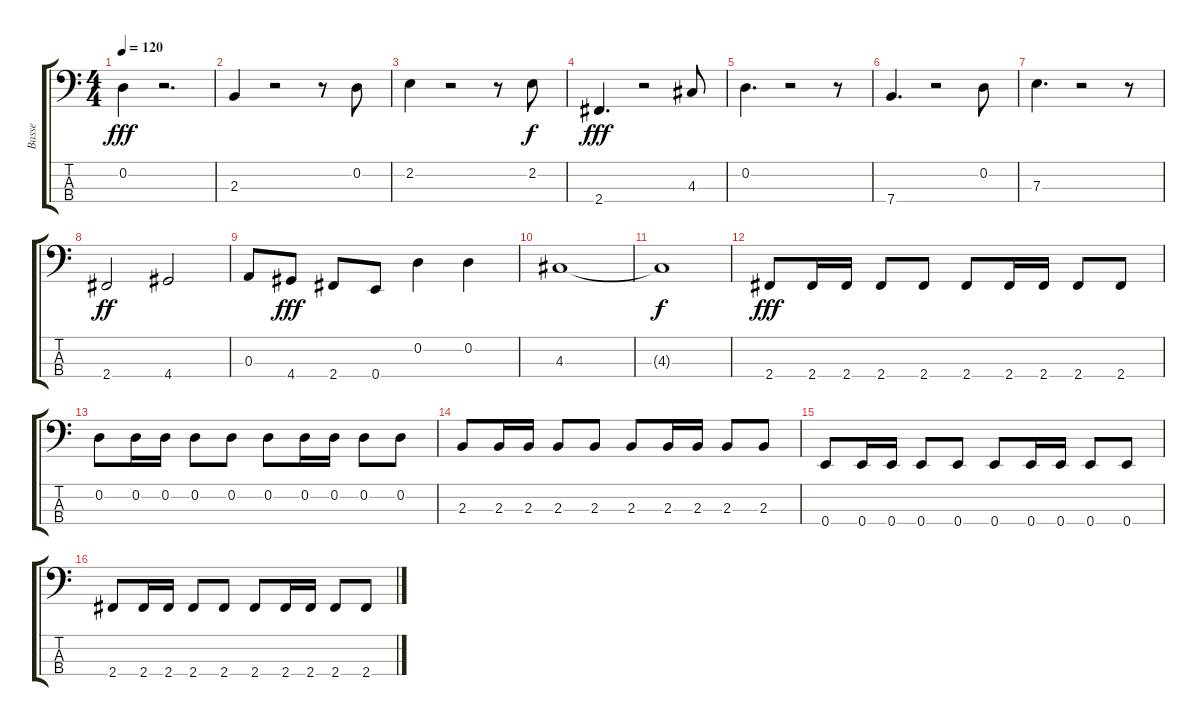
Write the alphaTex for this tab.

\track ("Basse" "Basse") {instrument electricbasspick}
\staff {score tabs}
\tuning (G2 D2 A1 E1) {hide}
\ts (4 4)
\tempo 120
\clef f4
\ks c
0.2.4{dy fff} r.2{d} |
2.3.4 r.2 r.8 0.2.8 |
2.2.4 r.2 r.8 2.2.8{dy f} |
2.4.4{d dy fff} r.2 4.3.8 |
0.2.4{d} r.2 r.8 |
7.4.4{d} r.2 0.2.8 |
7.3.4{d} r.2 r.8 |
2.4.2{dy ff} 4.4.2 |
0.3.8 4.4.8{dy fff} 2.4.8 0.4.8 0.2.4 0.2.4 |
4.3.1 |
4.3{t}.1{dy f} |
2.4.8{dy fff} 2.4.16 2.4.16 2.4.8 2.4.8 2.4.8 2.4.16 2.4.16 2.4.8 2.4.8 |
0.2.8 0.2.16 0.2.16 0.2.8 0.2.8 0.2.8 0.2.16 0.2.16 0.2.8 0.2.8 |
2.3.8 2.3.16 2.3.16 2.3.8 2.3.8 2.3.8 2.3.16 2.3.16 2.3.8 2.3.8 |
0.4.8 0.4.16 0.4.16 0.4.8 0.4.8 0.4.8 0.4.16 0.4.16 0.4.8 0.4.8 |
2.4.8 2.4.16 2.4.16 2.4.8 2.4.8 2.4.8 2.4.16 2.4.16 2.4.8 2.4.8
